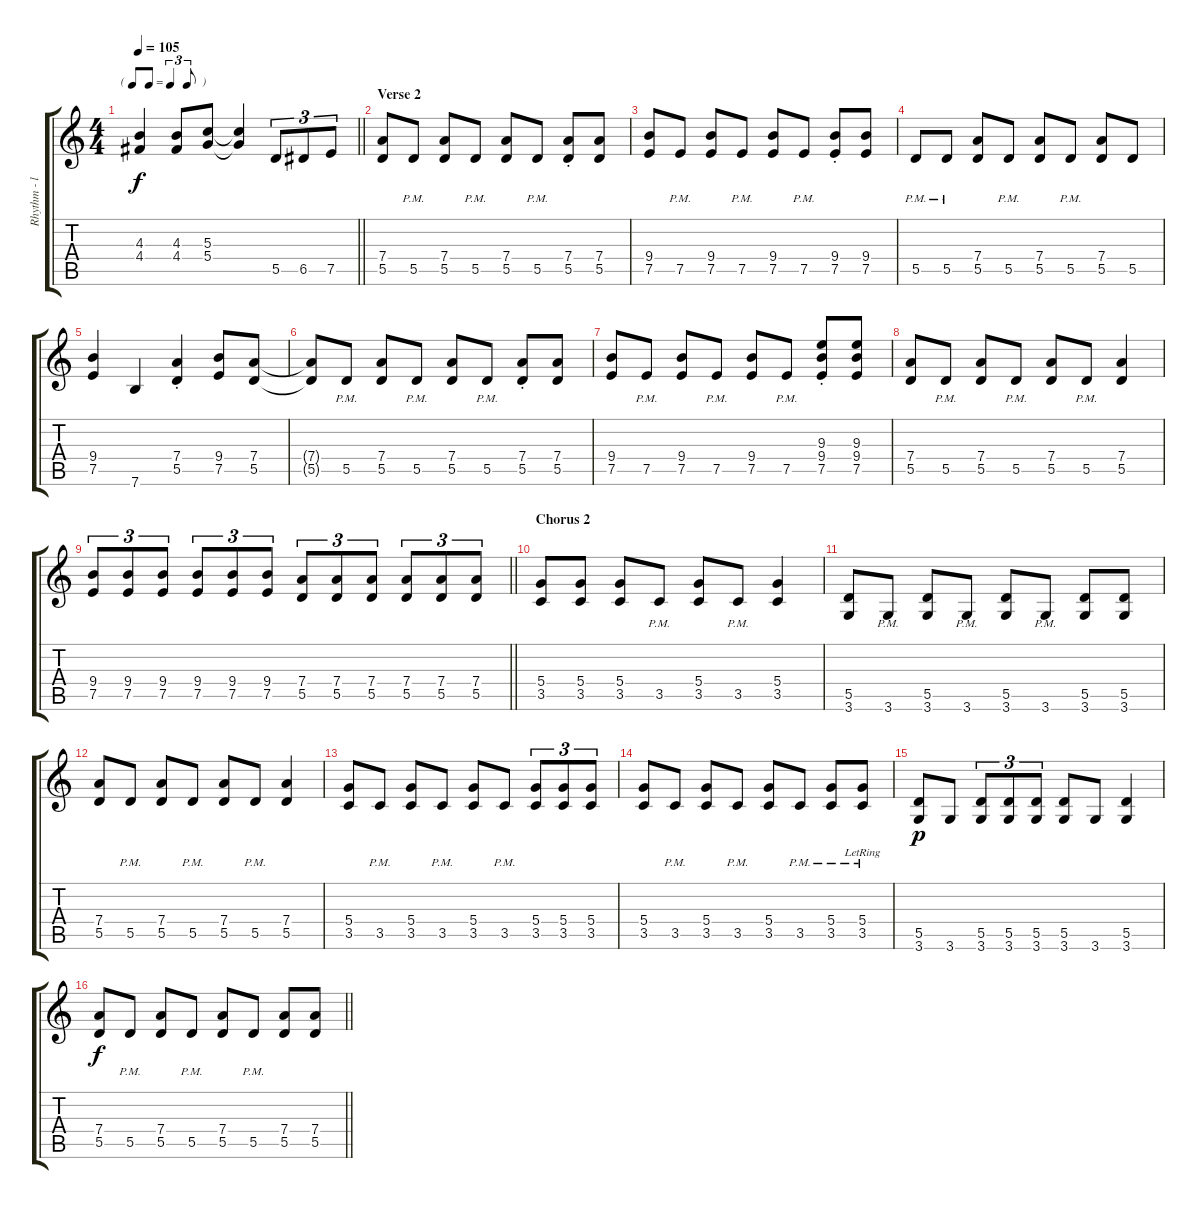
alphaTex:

\track ("Rhythm - left" "Rhythm - l") {instrument overdrivenguitar}
\staff {score tabs}
\tuning (E4 B3 G3 D3 A2 E2) {hide}
\ts (4 4)
\tf triplet8th
\tempo 105
\clef g2
\barLineRight lightlight
\ks c
(4.3 4.4).4{dy f} (4.3 4.4).8 (5.3 5.4).8 (5.3{t} 5.4{t}).4 5.5.8{tu (3 2)} 6.5.8{tu (3 2)} 7.5.8{tu (3 2)} |
\section ("" "Verse 2")
(7.4 5.5).8{volume 5} 5.5{pm}.8 (7.4 5.5).8 5.5{pm}.8 (7.4 5.5).8 5.5{pm}.8 (7.4{st} 5.5{st}).8 (7.4 5.5).8 |
(9.4 7.5).8 7.5{pm}.8 (9.4 7.5).8 7.5{pm}.8 (9.4 7.5).8 7.5{pm}.8 (9.4{st} 7.5{st}).8 (9.4 7.5).8 |
5.5{pm}.8 5.5{pm}.8 (7.4 5.5).8 5.5{pm}.8 (7.4 5.5).8 5.5{pm}.8 (7.4 5.5).8 5.5.8 |
(9.4 7.5).4 7.6.4 (7.4{st} 5.5{st}).4 (9.4 7.5).8 (7.4 5.5).8 |
(7.4{t} 5.5{t}).8 5.5{pm}.8 (7.4 5.5).8 5.5{pm}.8 (7.4 5.5).8 5.5{pm}.8 (7.4{st} 5.5{st}).8 (7.4 5.5).8 |
(9.4 7.5).8 7.5{pm}.8 (9.4 7.5).8 7.5{pm}.8 (9.4 7.5).8 7.5{pm}.8 (9.3{st} 9.4{st} 7.5{st}).8 (9.3 9.4 7.5).8 |
(7.4 5.5).8 5.5{pm}.8 (7.4 5.5).8 5.5{pm}.8 (7.4 5.5).8 5.5{pm}.8 (7.4 5.5).4 |
\barLineRight lightlight
(9.4 7.5).8{tu (3 2)} (9.4 7.5).8{tu (3 2)} (9.4 7.5).8{tu (3 2)} (9.4 7.5).8{tu (3 2)} (9.4 7.5).8{tu (3 2)} (9.4 7.5).8{tu (3 2)} (7.4 5.5).8{tu (3 2)} (7.4 5.5).8{tu (3 2)} (7.4 5.5).8{tu (3 2)} (7.4 5.5).8{tu (3 2)} (7.4 5.5).8{tu (3 2)} (7.4 5.5).8{tu (3 2)} |
\section ("" "Chorus 2")
(5.4 3.5).8 (5.4 3.5).8 (5.4 3.5).8 3.5{pm}.8 (5.4 3.5).8 3.5{pm}.8 (5.4 3.5).4 |
(5.5 3.6).8 3.6{pm}.8 (5.5 3.6).8 3.6{pm}.8 (5.5 3.6).8 3.6{pm}.8 (5.5 3.6).8 (5.5 3.6).8 |
(7.4 5.5).8 5.5{pm}.8 (7.4 5.5).8 5.5{pm}.8 (7.4 5.5).8 5.5{pm}.8 (7.4 5.5).4 |
(5.4 3.5).8 3.5{pm}.8 (5.4 3.5).8 3.5{pm}.8 (5.4 3.5).8 3.5{pm}.8 (5.4 3.5).8{tu (3 2)} (5.4 3.5).8{tu (3 2)} (5.4 3.5).8{tu (3 2)} |
(5.4 3.5).8 3.5{pm}.8 (5.4 3.5).8 3.5{pm}.8 (5.4 3.5).8 3.5{pm}.8 (5.4{pm} 3.5{pm}).8 (5.4{pm lr} 3.5{pm lr}).8 |
(5.5 3.6).8{dy p} 3.6.8 (5.5 3.6).8{tu (3 2)} (5.5 3.6).8{tu (3 2)} (5.5 3.6).8{tu (3 2)} (5.5 3.6).8 3.6.8 (5.5 3.6).4 |
\barLineRight lightlight
(7.4 5.5).8{dy f} 5.5{pm}.8 (7.4 5.5).8 5.5{pm}.8 (7.4 5.5).8 5.5{pm}.8 (7.4 5.5).8 (7.4 5.5).8
